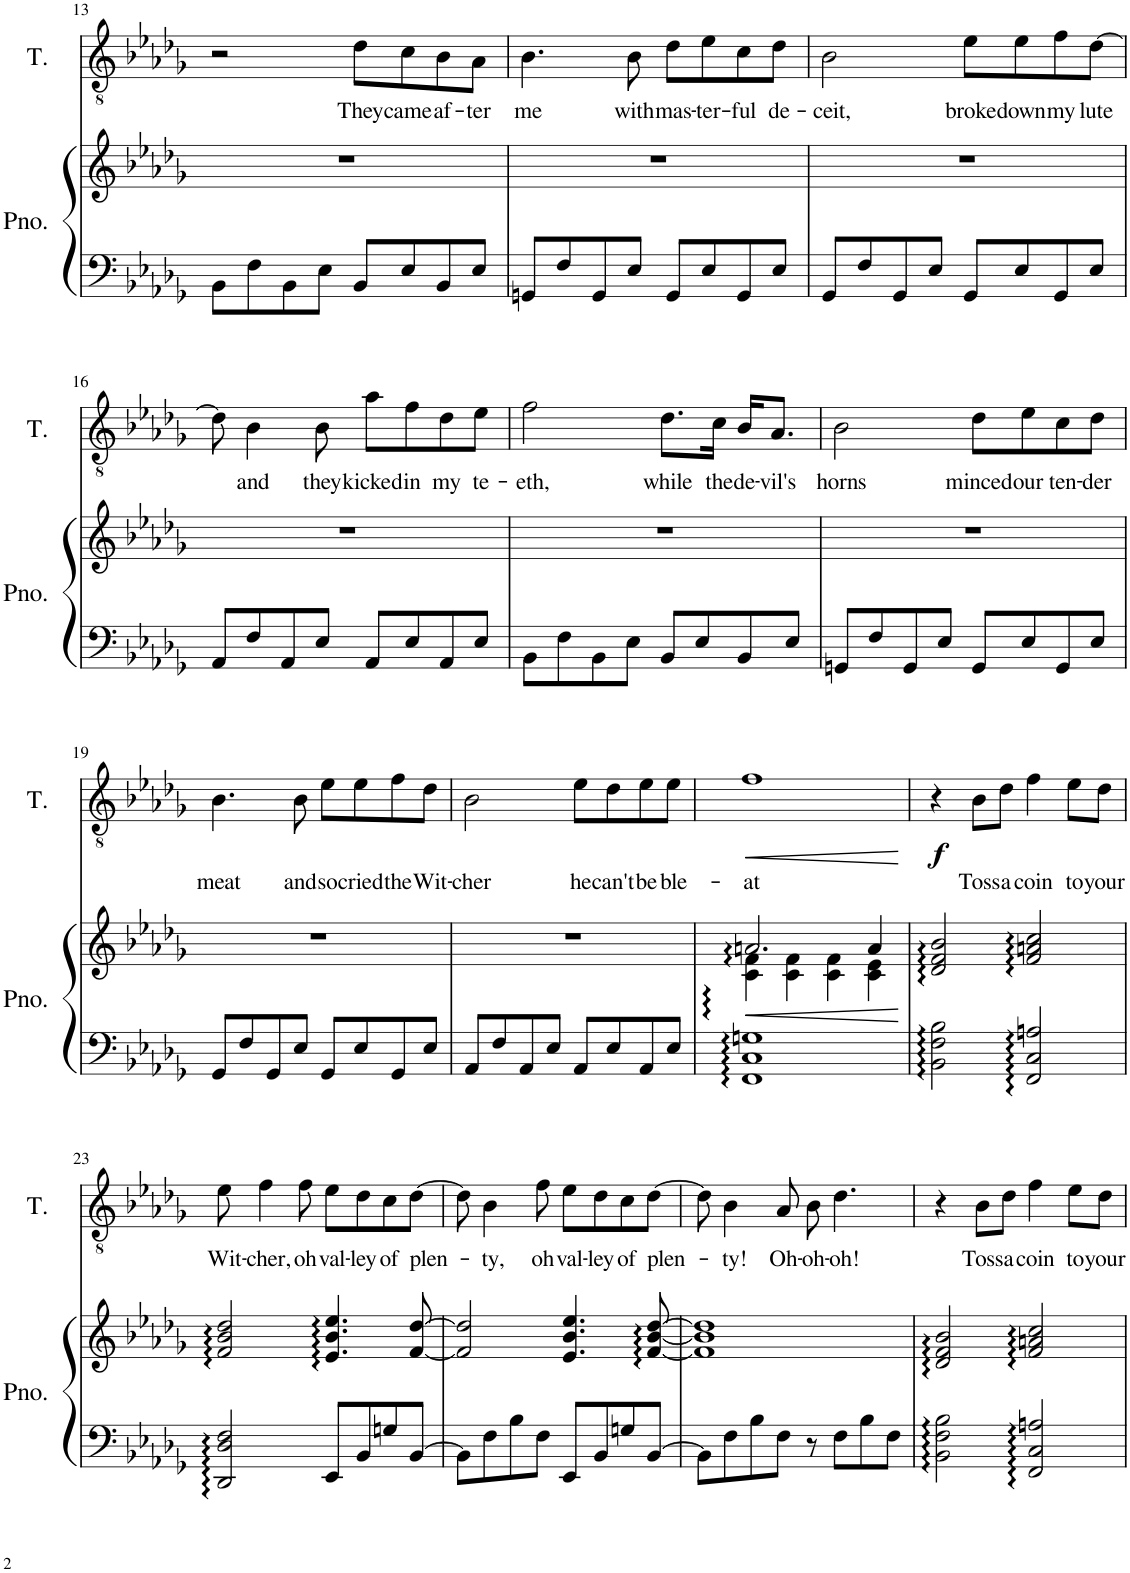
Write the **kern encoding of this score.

**kern	**kern	**dynam	**kern	**text	**dynam
*part2	*part2	*part2	*part1	*part1	*part1
*staff3	*staff2	*staff2/3	*staff1	*staff1	*staff1
*I"Piano	*	*	*I"Tenor	*	*
*I'Pno.	*	*	*I'T.	*	*
!!LO:PB:g=z
*clefF4	*clefG2	*	*clefGv2	*	*
*k[b-e-a-d-g-]	*k[b-e-a-d-g-]	*	*k[b-e-a-d-g-]	*	*
*M4/4	*M4/4	*	*M4/4	*	*
=13	=13	=13	=13	=13	=13
8BB-\L	1r	.	2r	.	.
8F\	.	.	.	.	.
8BB-\	.	.	.	.	.
8E-\J	.	.	.	.	.
!	!	!	!	!LO:LY:b	!
8BB-/L	.	.	8d-\L	They	.
!	!	!	!	!LO:LY:b	!
8E-/	.	.	8c\	came	.
!	!	!	!	!LO:LY:b	!
8BB-/	.	.	8B-\	af-	.
!	!	!	!	!LO:LY:b	!
8E-/J	.	.	8A-\J	-ter	.
=14	=14	=14	=14	=14	=14
!	!	!	!	!LO:LY:b	!
8GGn/L	1r	.	4.B-\	me	.
8F/	.	.	.	.	.
8GG/	.	.	.	.	.
!	!	!	!	!LO:LY:b	!
8E-/J	.	.	8B-\	with	.
!	!	!	!	!LO:LY:b	!
8GG/L	.	.	8d-\L	mas-	.
!	!	!	!	!LO:LY:b	!
8E-/	.	.	8e-\	-ter-	.
!	!	!	!	!LO:LY:b	!
8GG/	.	.	8c\	-ful	.
!	!	!	!	!LO:LY:b	!
8E-/J	.	.	8d-\J	de-	.
=15	=15	=15	=15	=15	=15
!	!	!	!	!LO:LY:b	!
8GG-/L	1r	.	2B-\	-ceit,	.
8F/	.	.	.	.	.
8GG-/	.	.	.	.	.
8E-/J	.	.	.	.	.
!	!	!	!	!LO:LY:b	!
8GG-/L	.	.	8e-\L	broke	.
!	!	!	!	!LO:LY:b	!
8E-/	.	.	8e-\	down	.
!	!	!	!	!LO:LY:b	!
8GG-/	.	.	8f\	my	.
!	!	!	!	!LO:LY:b	!
8E-/J	.	.	[8d-\J	lute	.
!!LO:LB:g=z
=16	=16	=16	=16	=16	=16
8AA-/L	1r	.	8d-\]	.	.
!	!	!	!	!LO:LY:b	!
8F/	.	.	4B-\	and	.
8AA-/	.	.	.	.	.
!	!	!	!	!LO:LY:b	!
8E-/J	.	.	8B-\	they	.
!	!	!	!	!LO:LY:b	!
8AA-/L	.	.	8a-\L	kicked	.
!	!	!	!	!LO:LY:b	!
8E-/	.	.	8f\	in	.
!	!	!	!	!LO:LY:b	!
8AA-/	.	.	8d-\	my	.
!	!	!	!	!LO:LY:b	!
8E-/J	.	.	8e-\J	te-	.
=17	=17	=17	=17	=17	=17
!	!	!	!	!LO:LY:b	!
8BB-\L	1r	.	2f\	-eth,	.
8F\	.	.	.	.	.
8BB-\	.	.	.	.	.
8E-\J	.	.	.	.	.
!	!	!	!	!LO:LY:b	!
8BB-/L	.	.	8.d-\L	while	.
8E-/	.	.	.	.	.
!	!	!	!	!LO:LY:b	!
.	.	.	16c\Jk	the	.
!	!	!	!	!LO:LY:b	!
8BB-/	.	.	16B-/KL	de-	.
!	!	!	!	!LO:LY:b	!
.	.	.	8.A-/J	-vil's	.
8E-/J	.	.	.	.	.
=18	=18	=18	=18	=18	=18
!	!	!	!	!LO:LY:b	!
8GGn/L	1r	.	2B-\	horns	.
8F/	.	.	.	.	.
8GG/	.	.	.	.	.
8E-/J	.	.	.	.	.
!	!	!	!	!LO:LY:b	!
8GG/L	.	.	8d-\L	minced	.
!	!	!	!	!LO:LY:b	!
8E-/	.	.	8e-\	our	.
!	!	!	!	!LO:LY:b	!
8GG/	.	.	8c\	ten-	.
!	!	!	!	!LO:LY:b	!
8E-/J	.	.	8d-\J	-der	.
!!LO:LB:g=z
=19	=19	=19	=19	=19	=19
!	!	!	!	!LO:LY:b	!
8GG-/L	1r	.	4.B-\	meat	.
8F/	.	.	.	.	.
8GG-/	.	.	.	.	.
!	!	!	!	!LO:LY:b	!
8E-/J	.	.	8B-\	and	.
!	!	!	!	!LO:LY:b	!
8GG-/L	.	.	8e-\L	so	.
!	!	!	!	!LO:LY:b	!
8E-/	.	.	8e-\	cried	.
!	!	!	!	!LO:LY:b	!
8GG-/	.	.	8f\	the	.
!	!	!	!	!LO:LY:b	!
8E-/J	.	.	8d-\J	Wit-	.
=20	=20	=20	=20	=20	=20
!	!	!	!	!LO:LY:b	!
8AA-/L	1r	.	2B-\	-cher	.
8F/	.	.	.	.	.
8AA-/	.	.	.	.	.
8E-/J	.	.	.	.	.
!	!	!	!	!LO:LY:b	!
8AA-/L	.	.	8e-\L	he	.
!	!	!	!	!LO:LY:b	!
8E-/	.	.	8d-\	can't	.
!	!	!	!	!LO:LY:b	!
8AA-/	.	.	8e-\	be	.
!	!	!	!	!LO:LY:b	!
8E-/J	.	.	8e-\J	ble-	.
=21	=21	=21	=21	=21	=21
!	!	!LO:HP:b	!	!LO:LY:b	!LO:HP:b
*	*^	*	*	*	*
1FF: 1C: 1Gn:	2.an/	4c\ 4f\	<	1f	-at	<
.	.	4c\ 4f\	.	.	.	.
.	.	4c\ 4f\	.	.	.	.
.	4a/	4c\ 4e-\	.	.	.	.
*	*v	*v	*	*	*	*
.	.	[	.	.	[
=22	=22	=22	=22	=22	=22
!	!	!	!	!	!LO:DY:b
2BB-\ 2F\ 2B-\	2d-/ 2f/ 2b-/	.	4r	.	f
!	!	!	!	!LO:LY:b	!
.	.	.	8B-\L	Toss	.
!	!	!	!	!LO:LY:b	!
.	.	.	8d-\J	a	.
!	!	!	!	!LO:LY:b	!
2FF/ 2C/ 2An/	2f/ 2an/ 2cc/	.	4f\	coin	.
!	!	!	!	!LO:LY:b	!
.	.	.	8e-\L	to	.
!	!	!	!	!LO:LY:b	!
.	.	.	8d-\J	your	.
!!LO:LB:g=z
=23	=23	=23	=23	=23	=23
!	!	!	!	!LO:LY:b	!
2DD-/ 2D-/ 2F/	2f/ 2b-/ 2dd-/	.	8e-\	Wit-	.
!	!	!	!	!LO:LY:b	!
.	.	.	4f\	-cher,	.
!	!	!	!	!LO:LY:b	!
.	.	.	8f\	oh	.
!	!	!	!	!LO:LY:b	!
8EE-/L	4.e-/ 4.b-/ 4.ee-/	.	8e-\L	val-	.
!	!	!	!	!LO:LY:b	!
8BB-/	.	.	8d-\	-ley	.
!	!	!	!	!LO:LY:b	!
8Gn/	.	.	8c\	of	.
!	!	!	!	!LO:LY:b	!
[8BB-/J	[8f/ [8dd-/	.	[8d-\J	plen-	.
=24	=24	=24	=24	=24	=24
8BB-\L]	2f/] 2dd-/]	.	8d-\]	.	.
!	!	!	!	!LO:LY:b	!
8F\	.	.	4B-\	-ty,	.
8B-\	.	.	.	.	.
!	!	!	!	!LO:LY:b	!
8F\J	.	.	8f\	oh	.
!	!	!	!	!LO:LY:b	!
8EE-/L	4.e-/ 4.b-/ 4.ee-/	.	8e-\L	val-	.
!	!	!	!	!LO:LY:b	!
8BB-/	.	.	8d-\	-ley	.
!	!	!	!	!LO:LY:b	!
8Gn/	.	.	8c\	of	.
!	!	!	!	!LO:LY:b	!
[8BB-/J	[8f/ [8b-/ [8dd-/	.	[8d-\J	plen-	.
=25	=25	=25	=25	=25	=25
8BB-\L]	1f] 1b-] 1dd-]	.	8d-\]	.	.
!	!	!	!	!LO:LY:b	!
8F\	.	.	4B-\	-ty!	.
8B-\	.	.	.	.	.
!	!	!	!	!LO:LY:b	!
8F\J	.	.	8A-/	Oh-	.
!	!	!	!	!LO:LY:b	!
8r	.	.	8B-\	-oh-	.
!	!	!	!	!LO:LY:b	!
8F\L	.	.	4.d-\	-oh!	.
8B-\	.	.	.	.	.
8F\J	.	.	.	.	.
=26	=26	=26	=26	=26	=26
2BB-\ 2F\ 2B-\	2d-/ 2f/ 2b-/	.	4r	.	.
!	!	!	!	!LO:LY:b	!
.	.	.	8B-\L	Toss	.
!	!	!	!	!LO:LY:b	!
.	.	.	8d-\J	a	.
!	!	!	!	!LO:LY:b	!
2FF/ 2C/ 2An/	2f/ 2an/ 2cc/	.	4f\	coin	.
!	!	!	!	!LO:LY:b	!
.	.	.	8e-\L	to	.
!	!	!	!	!LO:LY:b	!
.	.	.	8d-\J	your	.
=	=	=	=	=	=
*-	*-	*-	*-	*-	*-
